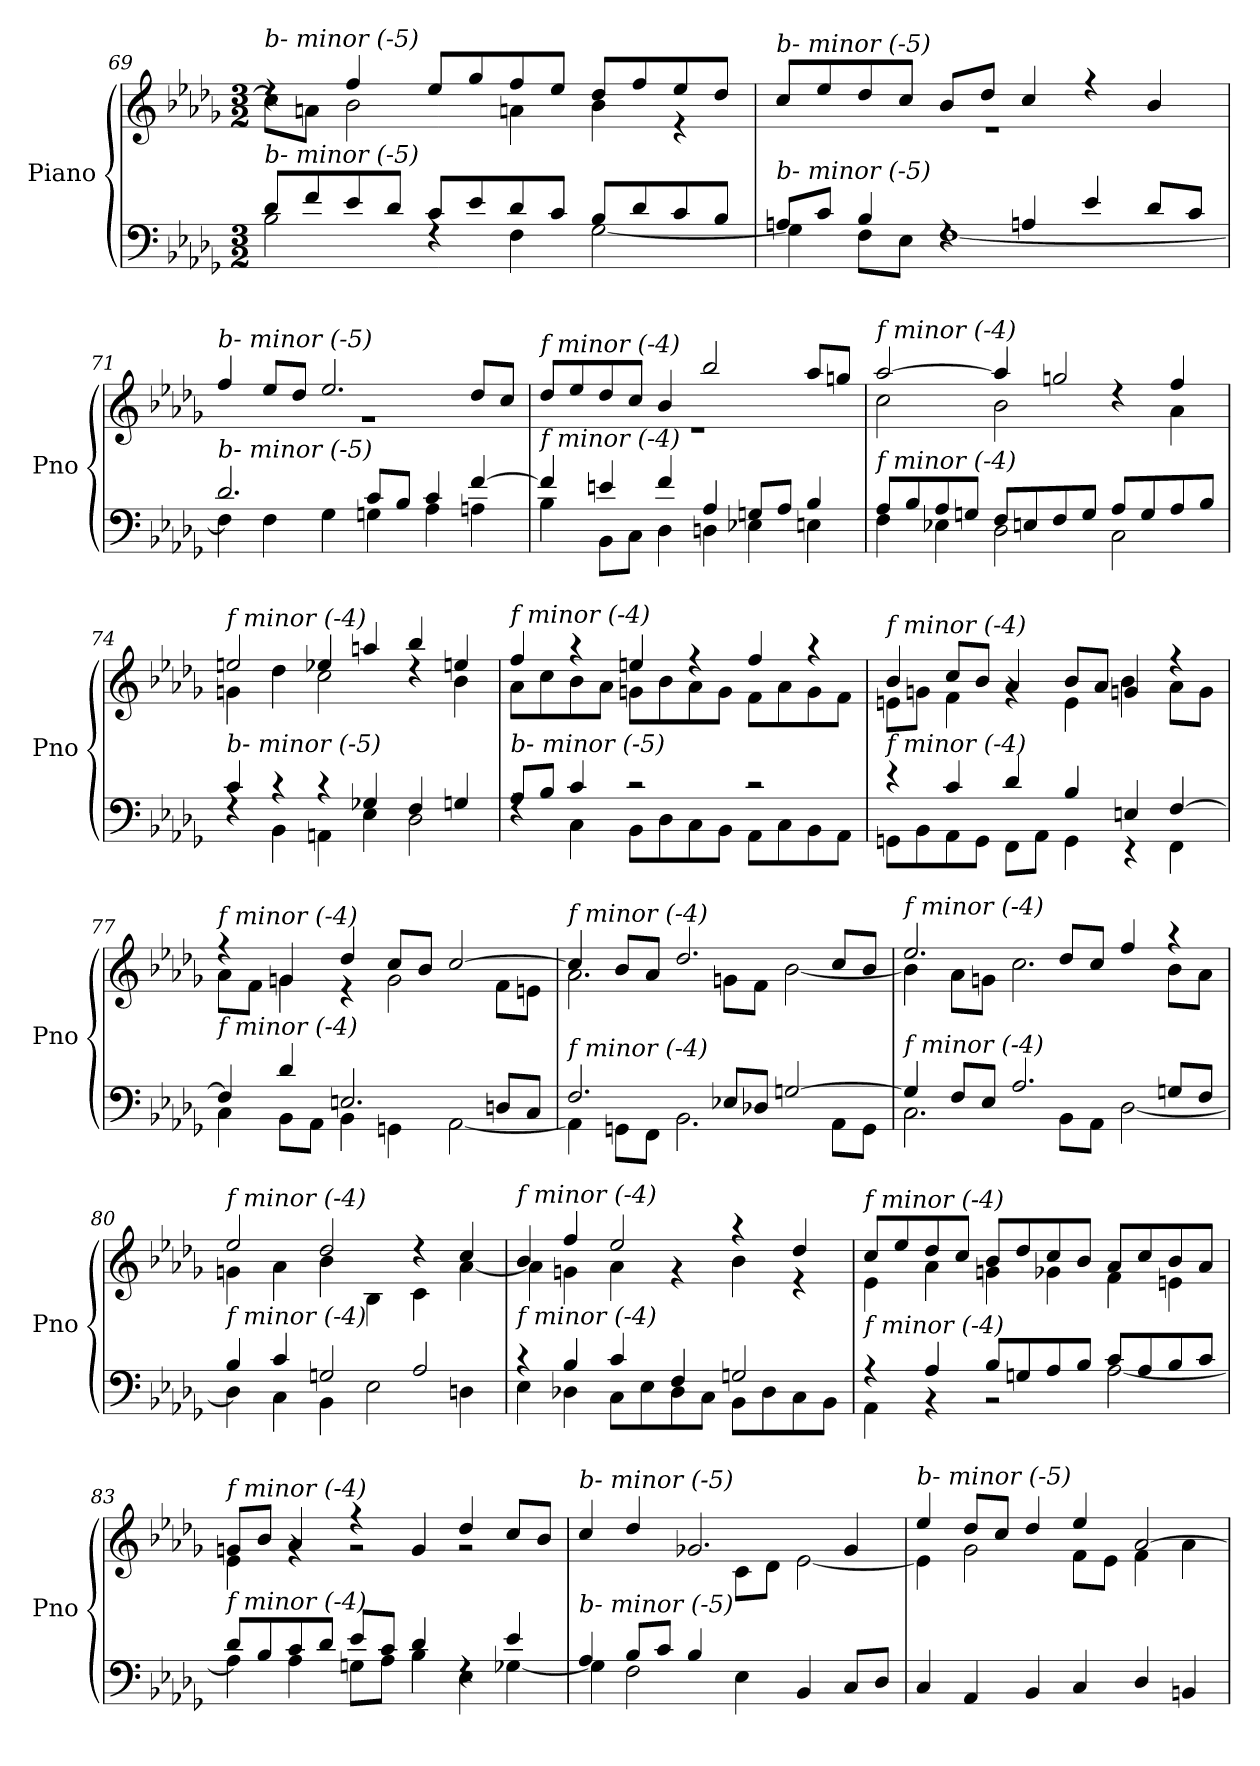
**kern	**kern
*part1	*part1
*staff2	*staff1
*I"Piano	*
*I'Pno	*
*clefF4	*clefG2
*k[b-e-a-d-g-]	*k[b-e-a-d-g-]
*M3/2	*M3/2
=69	=69
*^	*^
!	!	!LO:TX:i:t=b- minor (-5)	!
!LO:TX:i:t=b- minor (-5)	!	!	!
8d-/L	2B-\	4rdd	8cc\L]
8f/	.	.	8an\J
8e-/	.	4ff/	2b-\
8d-/J	.	.	.
8c/L	4rF	8ee-/L	.
8e-/	.	8gg-/	.
8d-/	4F\	8ff/	4an\
8c/J	.	8ee-/J	.
8B-/L	[2G-\	8dd-/L	4b-\
8d-/	.	8ff/	.
8c/	.	8ee-/	4r
8B-/J	.	8dd-/J	.
=70	=70	=70	=70
!	!	!LO:TX:i:t=b- minor (-5)	!
!LO:TX:i:t=b- minor (-5)	!	!	!
8An/L	4G-\]	8cc/L	1.r
8c/J	.	8ee-/	.
4B-/	8F\L	8dd-/	.
.	8E-\J	8cc/J	.
4rF	[1F	8b-/L	.
.	.	8dd-/J	.
4An/	.	4cc/	.
4e-/	.	4r	.
8d-/L	.	4b-/	.
8c/J	.	.	.
=71	=71	=71	=71
!	!	!LO:TX:i:t=b- minor (-5)	!
!LO:TX:i:t=b- minor (-5)	!	!	!
2.d-/	4F\]	4ff/	1.r
.	4F\	8ee-/L	.
.	.	8dd-/J	.
.	4G-\	2.ee-/	.
8c/L	4Gn\	.	.
8B-/J	.	.	.
4c/	4A-\	.	.
[4f/	4An\	8dd-/L	.
.	.	8cc/J	.
!!LO:LB:g=z	!!
=72	=72	=72	=72
!	!	!LO:TX:i:t=f minor (-4)	!
!LO:TX:i:t=f minor (-4)	!	!	!
4f/]	4B-\	8dd-/L	1.r
.	.	8ee-/	.
4en/	8BB-\L	8dd-/	.
.	8C\J	8cc/J	.
4f/	4D-\	4b-/	.
4A-/	4Dn\	2bb-/	.
8Gn/L	4E-X\	.	.
8A-/J	.	.	.
4B-/	4En\	8aa-/L	.
.	.	8ggn/J	.
=73	=73	=73	=73
!	!	!LO:TX:i:t=f minor (-4)	!
!LO:TX:i:t=f minor (-4)	!	!	!
8A-/L	4F\	[2aa-/	2cc\
8B-/	.	.	.
8A-/	4E-X\	.	.
8Gn/J	.	.	.
8F/L	2D-\	4aa-/]	2b-\
8En/	.	.	.
8F/	.	2ggn/	.
8G/J	.	.	.
8A-/L	2C\	.	4rdd
8G/	.	.	.
8A-/	.	4ff/	4a-\
8B-/J	.	.	.
=74	=74	=74	=74
!	!	!LO:TX:i:t=f minor (-4)	!
!LO:TX:i:t=b- minor (-5)	!	!	!
4c/	4rF	2een/	4gn\
4r	4BB-\	.	4dd-\
4r	4AAn\	4ee-X/	2cc\
4G-X/	4E-\	4aan/	.
4F/	2D-\	4bb-/	4rdd
4Gn/	.	4een/	4b-\
=75	=75	=75	=75
!	!	!LO:TX:i:t=f minor (-4)	!
!LO:TX:i:t=b- minor (-5)	!	!	!
8A-/L	4rF	4ff/	8a-\L
8B-/J	.	.	8cc\
4c/	4C\	4r	8b-\
.	.	.	8a-\J
2r	8BB-\L	4een/	8gn\L
.	8D-\	.	8b-\
.	8C\	4r	8a-\
.	8BB-\J	.	8g\J
2r	8AA-\L	4ff/	8f\L
.	8C\	.	8a-\
.	8BB-\	4r	8g\
.	8AA-\J	.	8f\J
!!LO:LB:g=z	!!
=76	=76	=76	=76
!	!	!LO:TX:i:t=f minor (-4)	!
!LO:TX:i:t=f minor (-4)	!	!	!
4r	8GGn\L	4b-/	8en\L
.	8BB-\	.	8gn\J
4c/	8AA-\	8cc/L	4f\
.	8GG\J	8b-/J	.
4d-/	8FF\L	4a-/	4rg
.	8AA-\J	.	.
4B-/	4GG\	8b-/L	4e\
.	.	8a-/J	.
4En/	4r	4gn/	4b-\
[4F/	4FF\	4r	8a-\L
.	.	.	8g\J
=77	=77	=77	=77
!	!	!LO:TX:i:t=f minor (-4)	!
!LO:TX:i:t=f minor (-4)	!	!	!
4F/]	4C\	4r	8a-\L
.	.	.	8f\J
4d-/	8BB-\L	4gn/	4g\
.	8AA-\J	.	.
2.En/	4BB-\	4dd-/	4r
.	4GGn\	8cc/L	2g\
.	.	8b-/J	.
.	[2AA-\	[2cc/	.
8Dn/L	.	.	8f\L
8C/J	.	.	8en\J
=78	=78	=78	=78
!	!	!LO:TX:i:t=f minor (-4)	!
!LO:TX:i:t=f minor (-4)	!	!	!
2.F/	4AA-\]	4cc/]	2.a-\
.	8GGn\L	8b-/L	.
.	8FF\J	8a-/J	.
.	2.BB-\	2.dd-/	.
8E-X/L	.	.	8gn\L
8D-X/J	.	.	8f\J
[2Gn/	.	.	[2b-\
.	8AA-\L	8cc/L	.
.	8GG\J	8b-/J	.
=79	=79	=79	=79
!	!	!LO:TX:i:t=f minor (-4)	!
!LO:TX:i:t=f minor (-4)	!	!	!
4G/]	2.C\	2.ee-/	4b-\]
8F/L	.	.	8a-\L
8E-/J	.	.	8gn\J
2.A-/	.	.	2.cc\
.	8BB-\L	8dd-/L	.
.	8AA-\J	8cc/J	.
.	[2D-\	4ff/	.
8Gn/L	.	4r	8b-\L
8F/J	.	.	8a-\J
!!LO:LB:g=z	!!
=80	=80	=80	=80
!	!	!LO:TX:i:t=f minor (-4)	!
!LO:TX:i:t=f minor (-4)	!	!	!
4B-/	4D-\]	2ee-/	4gn\
4c/	4C\	.	4a-\
2Gn/	4BB-\	2dd-/	4b-\
.	2E-\	.	4B-\
2A-/	.	4r	4c\
.	4Dn\	4cc/	[4a-\
=81	=81	=81	=81
!	!	!LO:TX:i:t=f minor (-4)	!
!LO:TX:i:t=f minor (-4)	!	!	!
4r	4E-\	4b-/	4a-\]
4B-/	4D-X\	4ff/	4gn\
4c/	8C\L	2ee-/	4a-\
.	8E-\	.	.
4F/	8D-\	.	4r
.	8C\J	.	.
2Gn/	8BB-\L	4r	4b-\
.	8D-\	.	.
.	8C\	4dd-/	4r
.	8BB-\J	.	.
=82	=82	=82	=82
!	!	!LO:TX:i:t=f minor (-4)	!
!LO:TX:i:t=f minor (-4)	!	!	!
4r	4AA-\	8cc/L	4e-\
.	.	8ee-/	.
4A-/	4r	8dd-/	4a-\
.	.	8cc/J	.
8B-/L	2r	8b-/L	4gn\
8Gn/	.	8dd-/	.
8A-/	.	8cc/	4g-X\
8B-/J	.	8b-/J	.
8c/L	[2A-\	8a-/L	4f\
8A-/	.	8cc/	.
8B-/	.	8b-/	4eni\
8c/J	.	8a-/J	.
=83	=83	=83	=83
!	!	!LO:TX:i:t=f minor (-4)	!
!LO:TX:i:t=f minor (-4)	!	!	!
8d-/L	4A-\]	8gn/L	4e-\
8B-/	.	8b-/J	.
8c/	4A-\	4a-/	4rg
8d-/J	.	.	.
8e-/L	8Gn\L	4r	2rg
8c/J	8A-\J	.	.
4d-/	4B-\	4g/	.
4rF	4E-\	4dd-/	2rg
4e-/	[4G-X\	8cc/L	.
.	.	8b-/J	.
!!LO:LB:g=z
=84	=84	=84	=84
*	*^	*	*^
!	!	!	!LO:TX:i:t=b- minor (-5)	!	!
!LO:TX:i:t=b- minor (-5)	!	!	!	!	!
2.ryy	4A-/	4G-\]	4cc/	2.ryy	2.ryy
.	8B-/L	2F\	4dd-/	.	.
.	8c/J	.	.	.	.
.	4B-/	.	2.g-X/	.	.
2.ryy	4E-\	2.ryy	.	8c\L	2.ryy
.	.	.	.	8d-\J	.
.	4BB-/	.	.	[2e-\	.
.	8C/L	.	4g-/	.	.
.	8D-/J	.	.	.	.
*	*v	*v	*	*	*
*	*	*	*v	*v
=85	=85	=85	=85
!	!	!LO:TX:i:t=b- minor (-5)	!
!LO:TX:i:t=b- minor (-5)	!	!	!
*v	*v	*	*
4C/	4ee-/	4e-\]
4AA-/	8dd-/L	2g-\
.	8cc/J	.
4BB-/	4dd-/	.
4C/	4ee-/	8f\L
.	.	8e-\J
4D-/	[2a-/	4f\
4BBni/	.	4a-\
*	*v	*v
=	=
*-	*-
